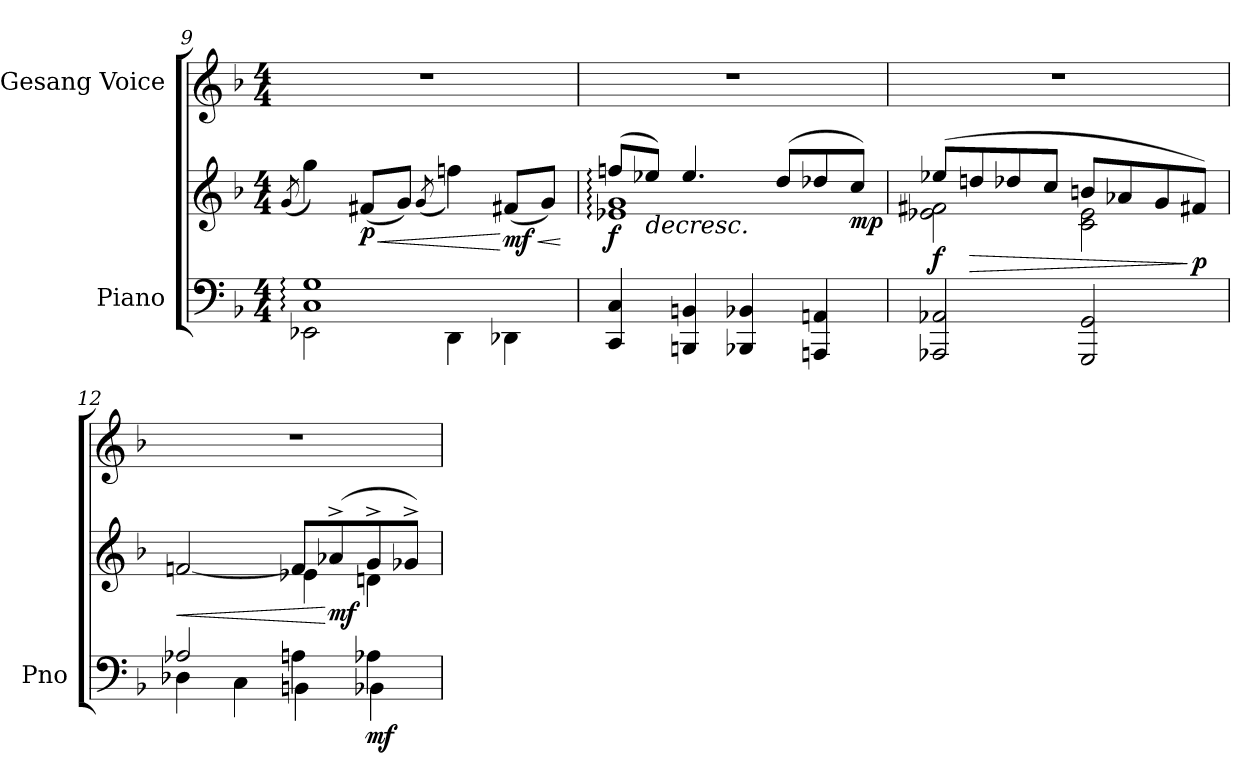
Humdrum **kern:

**kern	**kern	**dynam	**kern
*part2	*part2	*part2	*part1
*staff3	*staff2	*staff2/3	*staff1
*I"Piano	*	*	*I"Gesang Voice
*I'Pno	*	*	*
*clefF4	*clefG2	*	*clefG2
*k[b-]	*k[b-]	*	*k[b-]
*M4/4	*M4/4	*	*M4/4
=9	=9	=9	=9
.	(>8qg/	.	.
*^	*	*	*
1C: 1G:	2EE-X\	4gg\)	.	1r
!	!	!	!LO:HP:b	!
!	!	!	!LO:DY:n=1:b	!
.	.	(<8f#X/L	< p	.
.	.	8g/J)	.	.
.	.	(>8qg/	.	.
.	4DD\	4ffn\)	.	.
!	!	!	!LO:HP:n=1:b	!
!	!	!	!LO:DY:n=2:b	!
.	4DD-X\	(<8f#X/L	[ < mf	.
.	.	8g/J)	.	.
*v	*v	*	*	*
.	.	[	.
=10	=10	=10	=10
*	*^	*	*
!	!	!	!LO:DY:b	!
4CC/ 4C/	(>8ffn:/L	1e-X: 1g:	f	1r
!	!	!	!LO:HP:b	!
.	8ee-X/J)	.	>	.
4BBBn/ 4BBn/	4.ee-/	.	.	.
4BBB-X/ 4BB-X/	.	.	.	.
.	(>8dd/L	.	.	.
4AAAn/ 4AAn/	8dd-X/	.	.	.
!	!	!	!LO:DY:b	!
.	8cc/J)	.	mp	.
*	*v	*v	*	*
.	.	]	.
=11	=11	=11	=11
*	*^	*	*
!	!	!	!LO:DY:b	!
2AAA-X/ 2AA-X/	(>8ee-X/L	2e-X\ 2f#X\	f	1r
!	!	!	!LO:HP:b	!
.	8ddn/	.	>	.
.	8dd-X/	.	.	.
.	8cc/J	.	.	.
2GGG/ 2GG/	8bn/L	2c\ 2e-\	.	.
.	8a-X/	.	.	.
.	8g/	.	.	.
!	!	!	!LO:DY:n=1:b	!
.	8f#X/J)	.	] p	.
!!LO:PB:g=z
=12	=12	=12	=12	=12
*^	*	*	*	*
!	!	!	!	!LO:HP:b	!
2A-X/	4D-X\	[2fn/	2ryy	<	1r
.	4C\	.	.	.	.
4An\	4BBn\	8f/L]	4e-X\	.	.
!	!	!	!	!LO:DY:n=1:b	!
.	.	(>8a-X^/	.	[ mf	.
!	!	!	!	!LO:DY:n=2:b=2	!
4A-X\	4BB-X\	8g^/	4dn\	mf	.
.	.	8g-X^/J)	.	.	.
*v	*v	*	*	*	*
*	*v	*v	*	*
=	=	=	=
*-	*-	*-	*-
